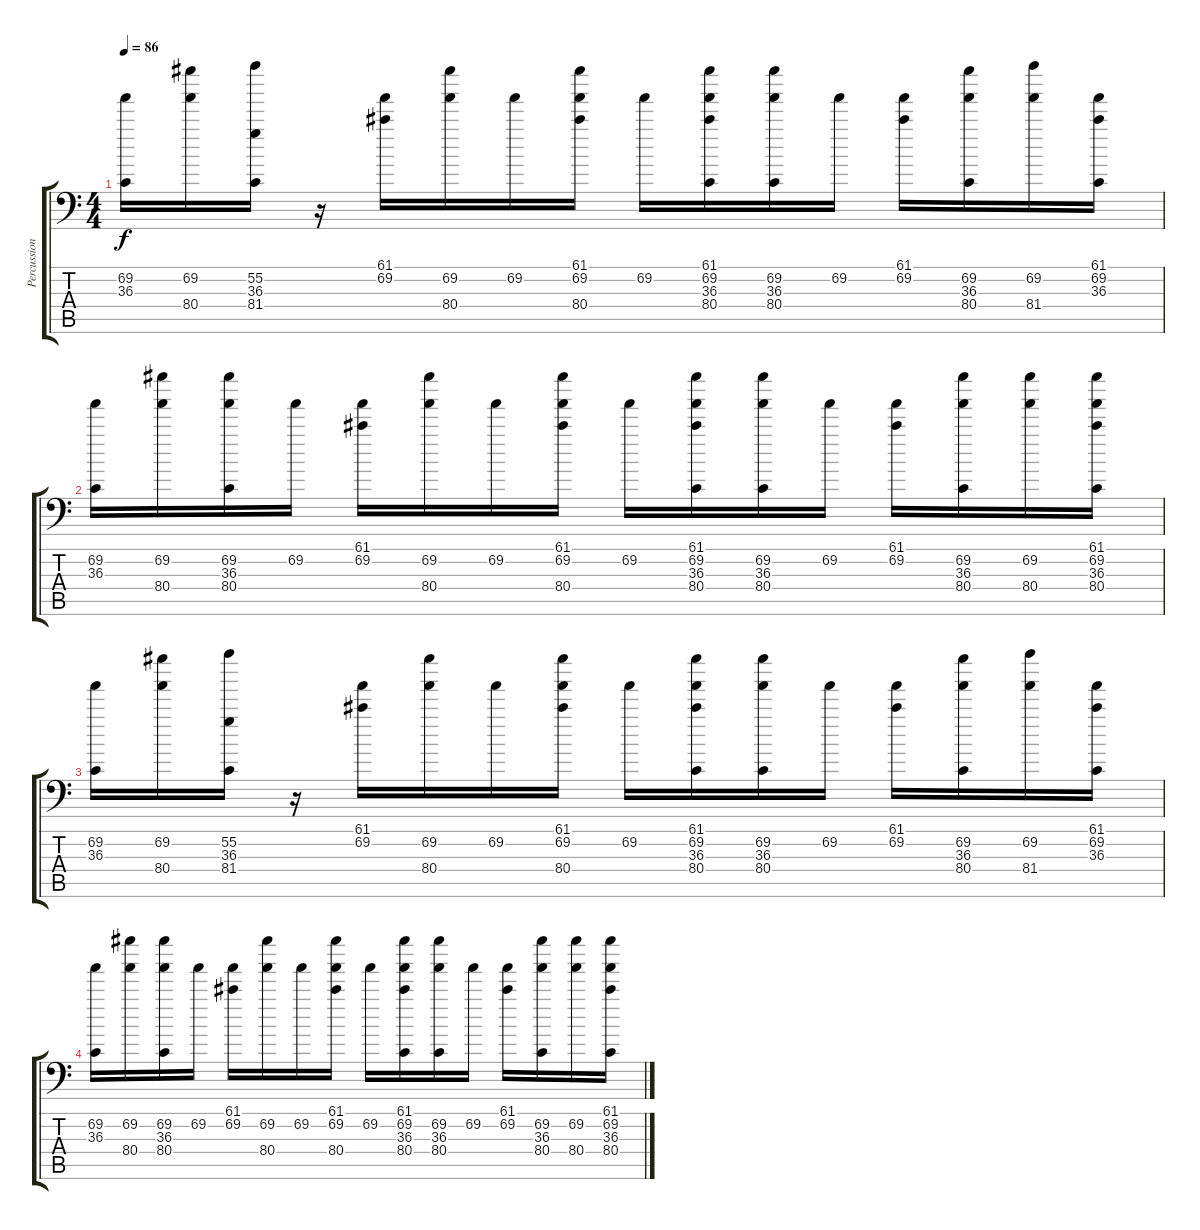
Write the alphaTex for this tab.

\track ("Percussion" "Percussion") {instrument acousticgrandpiano}
\staff {score tabs}
\tuning (C-1 C-1 C-1 C-1 C-1 C-1) {hide}
\ts (4 4)
\tempo 86
\clef f4
\ks c
(69.2 36.3).16{dy f} (69.2 80.4).16 (55.2 36.3 81.4).16 r.16 (61.1 69.2).16 (69.2 80.4).16 69.2.16 (61.1 69.2 80.4).16 69.2.16 (61.1 69.2 36.3 80.4).16 (69.2 36.3 80.4).16 69.2.16 (61.1 69.2).16 (69.2 36.3 80.4).16 (69.2 81.4).16 (61.1 69.2 36.3).16 |
(69.2 36.3).16 (69.2 80.4).16 (69.2 36.3 80.4).16 69.2.16 (61.1 69.2).16 (69.2 80.4).16 69.2.16 (61.1 69.2 80.4).16 69.2.16 (61.1 69.2 36.3 80.4).16 (69.2 36.3 80.4).16 69.2.16 (61.1 69.2).16 (69.2 36.3 80.4).16 (69.2 80.4).16 (61.1 69.2 36.3 80.4).16 |
(69.2 36.3).16 (69.2 80.4).16 (55.2 36.3 81.4).16 r.16 (61.1 69.2).16 (69.2 80.4).16 69.2.16 (61.1 69.2 80.4).16 69.2.16 (61.1 69.2 36.3 80.4).16 (69.2 36.3 80.4).16 69.2.16 (61.1 69.2).16 (69.2 36.3 80.4).16 (69.2 81.4).16 (61.1 69.2 36.3).16 |
(69.2 36.3).16 (69.2 80.4).16 (69.2 36.3 80.4).16 69.2.16 (61.1 69.2).16 (69.2 80.4).16 69.2.16 (61.1 69.2 80.4).16 69.2.16 (61.1 69.2 36.3 80.4).16 (69.2 36.3 80.4).16 69.2.16 (61.1 69.2).16 (69.2 36.3 80.4).16 (69.2 80.4).16 (61.1 69.2 36.3 80.4).16
